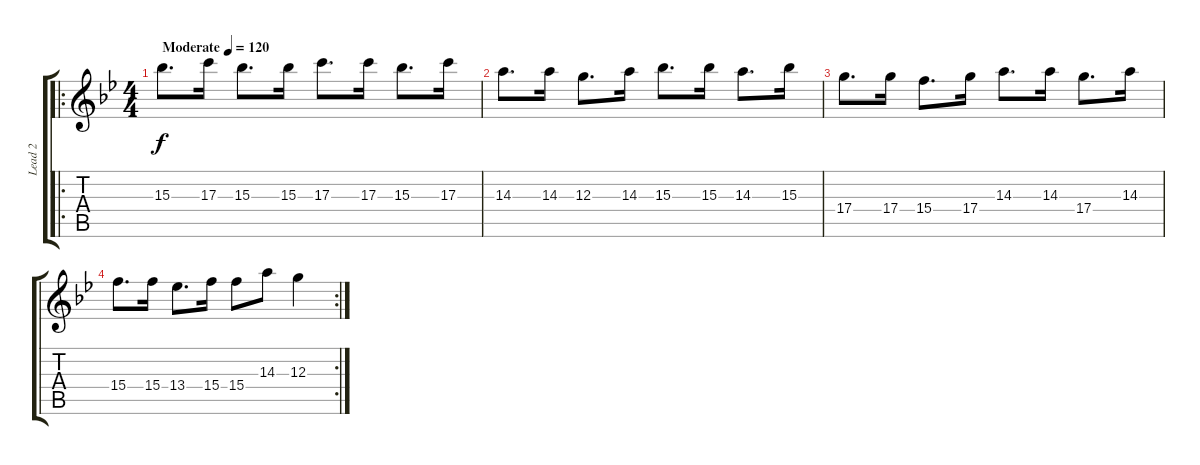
\track ("Lead 2" "Lead 2") {instrument distortionguitar}
\staff {score tabs}
\tuning (E4 B3 G3 D3 A2 E2) {hide}
\ro
\ts (4 4)
\tempo (120 "Moderate")
\clef g2
\ks gminor
15.3.8{d dy f instrument distortionguitar} 17.3.16 15.3.8{d} 15.3.16 17.3.8{d} 17.3.16 15.3.8{d} 17.3.16 |
14.3.8{d} 14.3.16 12.3.8{d} 14.3.16 15.3.8{d} 15.3.16 14.3.8{d} 15.3.16 |
17.4.8{d} 17.4.16 15.4.8{d} 17.4.16 14.3.8{d} 14.3.16 17.4.8{d} 14.3.16 |
\rc 2
15.4.8{d} 15.4.16 13.4.8{d} 15.4.16 15.4.8 14.3.8 12.3.4
